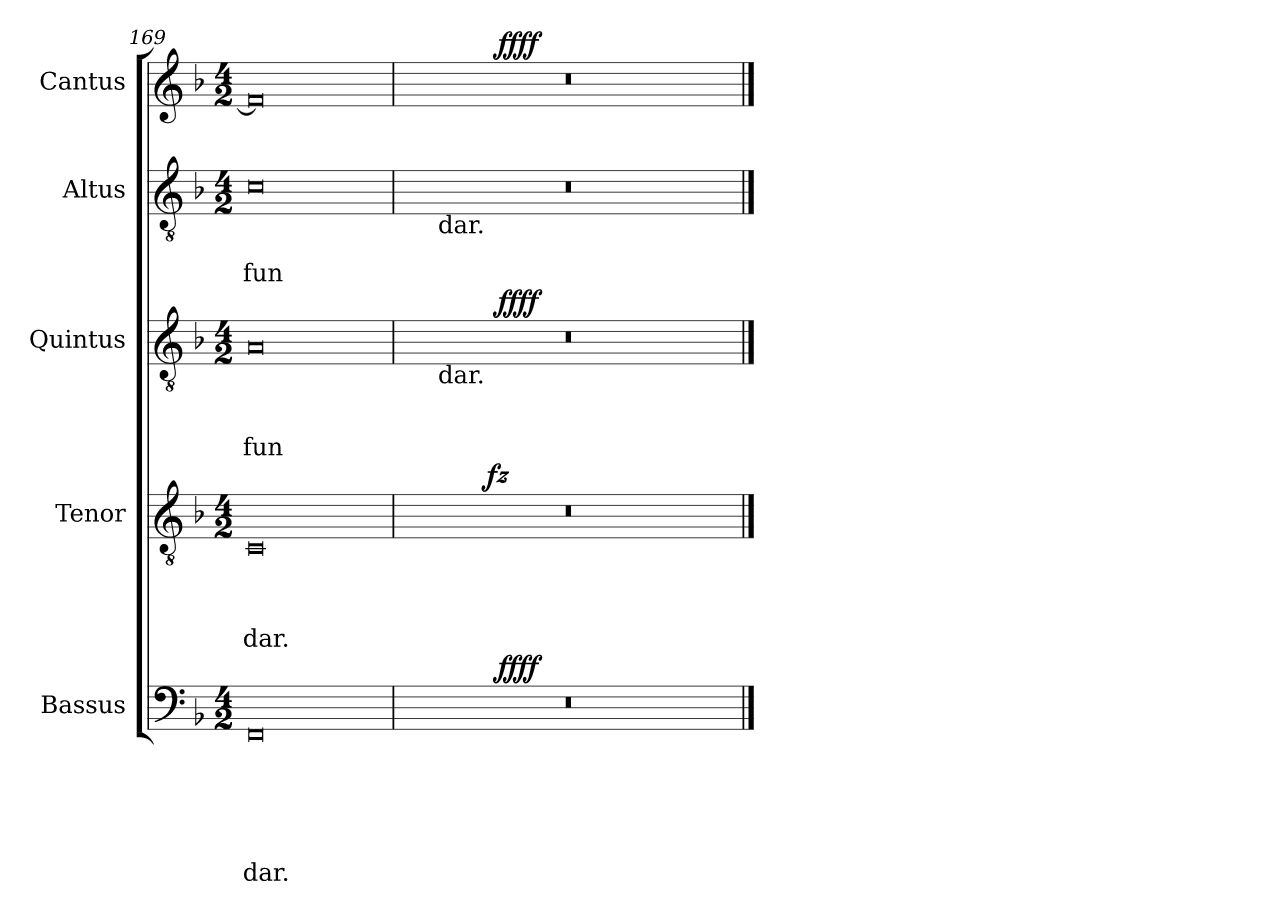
**kern	**text	**text	**text	**text	**text	**text	**dynam	**kern	**text	**text	**text	**text	**dynam	**kern	**text	**text	**text	**dynam	**kern	**text	**text	**kern	**text	**dynam
*part5	*part5	*part5	*part5	*part5	*part5	*part5	*part5	*part4	*part4	*part4	*part4	*part4	*part4	*part3	*part3	*part3	*part3	*part3	*part2	*part2	*part2	*part1	*part1	*part1
*staff5	*staff5	*staff5	*staff5	*staff5	*staff5	*staff5	*staff5	*staff4	*staff4	*staff4	*staff4	*staff4	*staff4	*staff3	*staff3	*staff3	*staff3	*staff3	*staff2	*staff2	*staff2	*staff1	*staff1	*staff1
*I"Bassus	*	*	*	*	*	*	*	*I"Tenor	*	*	*	*	*	*I"Quintus	*	*	*	*	*I"Altus	*	*	*I"Cantus	*	*
*I'Bassus	*	*	*	*	*	*	*	*I'Tenor	*	*	*	*	*	*I'Quintus	*	*	*	*	*I'Altus	*	*	*I'Cantus	*	*
*clefF4	*	*	*	*	*	*	*	*clefGv2	*	*	*	*	*	*clefGv2	*	*	*	*	*clefGv2	*	*	*clefG2	*	*
*k[b-]	*	*	*	*	*	*	*	*k[b-]	*	*	*	*	*	*k[b-]	*	*	*	*	*k[b-]	*	*	*k[b-]	*	*
*F:	*	*	*	*	*	*	*	*F:	*	*	*	*	*	*F:	*	*	*	*	*F:	*	*	*F:	*	*
*M4/2	*	*	*	*	*	*	*	*M4/2	*	*	*	*	*	*M4/2	*	*	*	*	*M4/2	*	*	*M4/2	*	*
=169	=169	=169	=169	=169	=169	=169	=169	=169	=169	=169	=169	=169	=169	=169	=169	=169	=169	=169	=169	=169	=169	=169	=169	=169
!	!	!	!	!	!	!LO:LY:b	!	!	!	!	!	!LO:LY:b	!	!	!	!	!LO:LY:b	!	!	!	!LO:LY:b	!	!	!
0FF	.	.	.	.	.	-dar.	.	0C	.	.	.	dar.	.	0A	.	.	fun	.	0c	.	fun	0f]	.	.
=170	=170	=170	=170	=170	=170	=170	=170	=170	=170	=170	=170	=170	=170	=170	=170	=170	=170	=170	=170	=170	=170	=170	=170	=170
*^	*	*	*	*	*	*	*	*^	*	*	*	*	*	*^	*	*	*	*	*^	*	*	*^	*	*
*	*	*	*	*	*	*	*	*	*	*	*	*	*	*	*	*	*^	*	*	*	*	*	*	*	*	*	*	*	*
0r	4ryy	.	.	.	.	.	.	.	0r	4.ryy	.	.	.	.	.	0r	4ryy	8ryy	.	.	.	.	0r	8ryy	.	.	0r	4ryy	.	.
.	.	.	.	.	.	.	.	.	.	.	.	.	.	.	.	.	.	32ryy	.	.	.	.	.	32ryy	.	.	.	.	.	.
!	!	!	!	!	!	!	!	!	!	!	!	!	!	!	!	!	!	!	!	!	!	!	!	!LO:TX:b:t=dar.	!	!	!	!	!	!
!	!	!	!	!	!	!	!	!	!	!	!	!	!	!	!	!	!	!LO:TX:b:t=dar.	!	!	!	!	!	!	!	!	!	!	!	!
.	.	.	.	.	.	.	.	.	.	.	.	.	.	.	.	.	.	1ryy	.	.	.	.	.	1ryy	.	.	.	.	.	.
.	8ryy	.	.	.	.	.	.	.	.	.	.	.	.	.	.	.	8ryy	.	.	.	.	.	.	.	.	.	.	8ryy	.	.
!	!	!	!	!	!	!	!	!	!	!	!	!	!	!	!LO:DY:b	!	!	!	!	!	!	!	!	!	!	!	!	!	!	!
.	32ryy	.	.	.	.	.	.	.	.	1ryy	.	.	.	.	fz	.	32ryy	.	.	.	.	.	.	.	.	.	.	32ryy	.	.
!	!	!	!	!	!	!	!	!LO:DY:b	!	!	!	!	!	!	!	!	!	!	!	!	!	!LO:DY:b	!	!	!	!	!	!	!	!LO:DY:b
.	1ryy	.	.	.	.	.	.	ffff	.	.	.	.	.	.	.	.	1ryy	.	.	.	.	ffff	.	.	.	.	.	1ryy	.	ffff
.	.	.	.	.	.	.	.	.	.	.	.	.	.	.	.	.	.	2ryy	.	.	.	.	.	2ryy	.	.	.	.	.	.
.	.	.	.	.	.	.	.	.	.	2ryy	.	.	.	.	.	.	.	.	.	.	.	.	.	.	.	.	.	.	.	.
.	2ryy	.	.	.	.	.	.	.	.	.	.	.	.	.	.	.	2ryy	.	.	.	.	.	.	.	.	.	.	2ryy	.	.
.	.	.	.	.	.	.	.	.	.	.	.	.	.	.	.	.	.	4ryy	.	.	.	.	.	4ryy	.	.	.	.	.	.
.	.	.	.	.	.	.	.	.	.	8ryy	.	.	.	.	.	.	.	.	.	.	.	.	.	.	.	.	.	.	.	.
.	16.ryy	.	.	.	.	.	.	.	.	.	.	.	.	.	.	.	16.ryy	16.ryy	.	.	.	.	.	16.ryy	.	.	.	16.ryy	.	.
*v	*v	*	*	*	*	*	*	*	*	*	*	*	*	*	*	*v	*v	*v	*	*	*	*	*v	*v	*	*	*v	*v	*	*
*	*	*	*	*	*	*	*	*v	*v	*	*	*	*	*	*	*	*	*	*	*	*	*	*	*	*
==	==	==	==	==	==	==	==	==	==	==	==	==	==	==	==	==	==	==	==	==	==	==	==	==
*-	*-	*-	*-	*-	*-	*-	*-	*-	*-	*-	*-	*-	*-	*-	*-	*-	*-	*-	*-	*-	*-	*-	*-	*-
